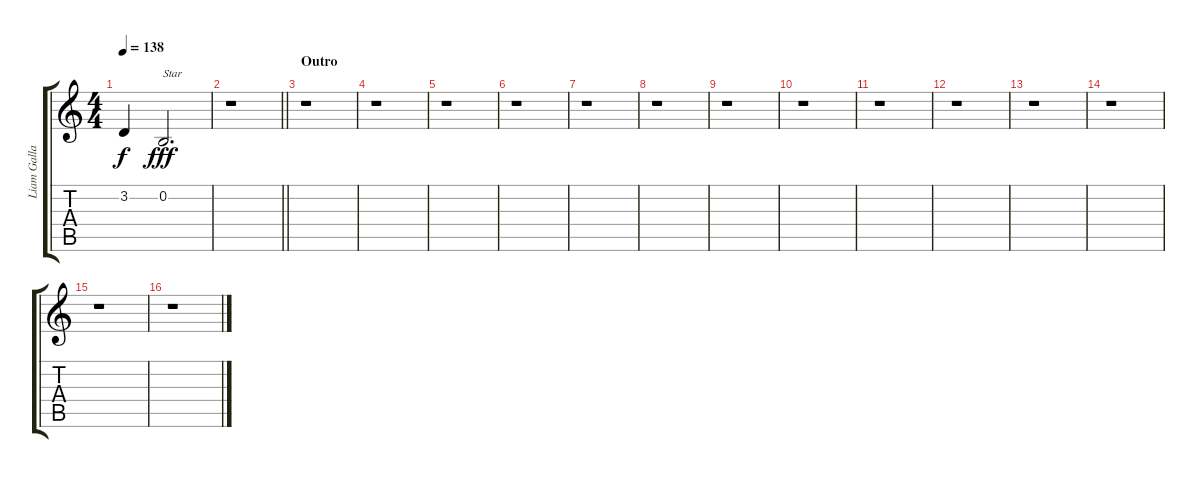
\track ("Liam Gallagher" "Liam Galla") {instrument tenorsax}
\staff {score tabs}
\tuning (E4 B3 G3 D3 A2 E2) {hide}
\ts (4 4)
\tempo 138
\clef g2
\ks c
3.2{t}.4{dy f} 0.2.2{d txt "Star" dy fff} |
\barLineRight lightlight
r.1 |
\section ("" "Outro")
r.1 |
r.1 |
r.1 |
r.1 |
r.1 |
r.1 |
r.1 |
r.1 |
r.1 |
r.1 |
r.1 |
r.1 |
r.1 |
r.1
